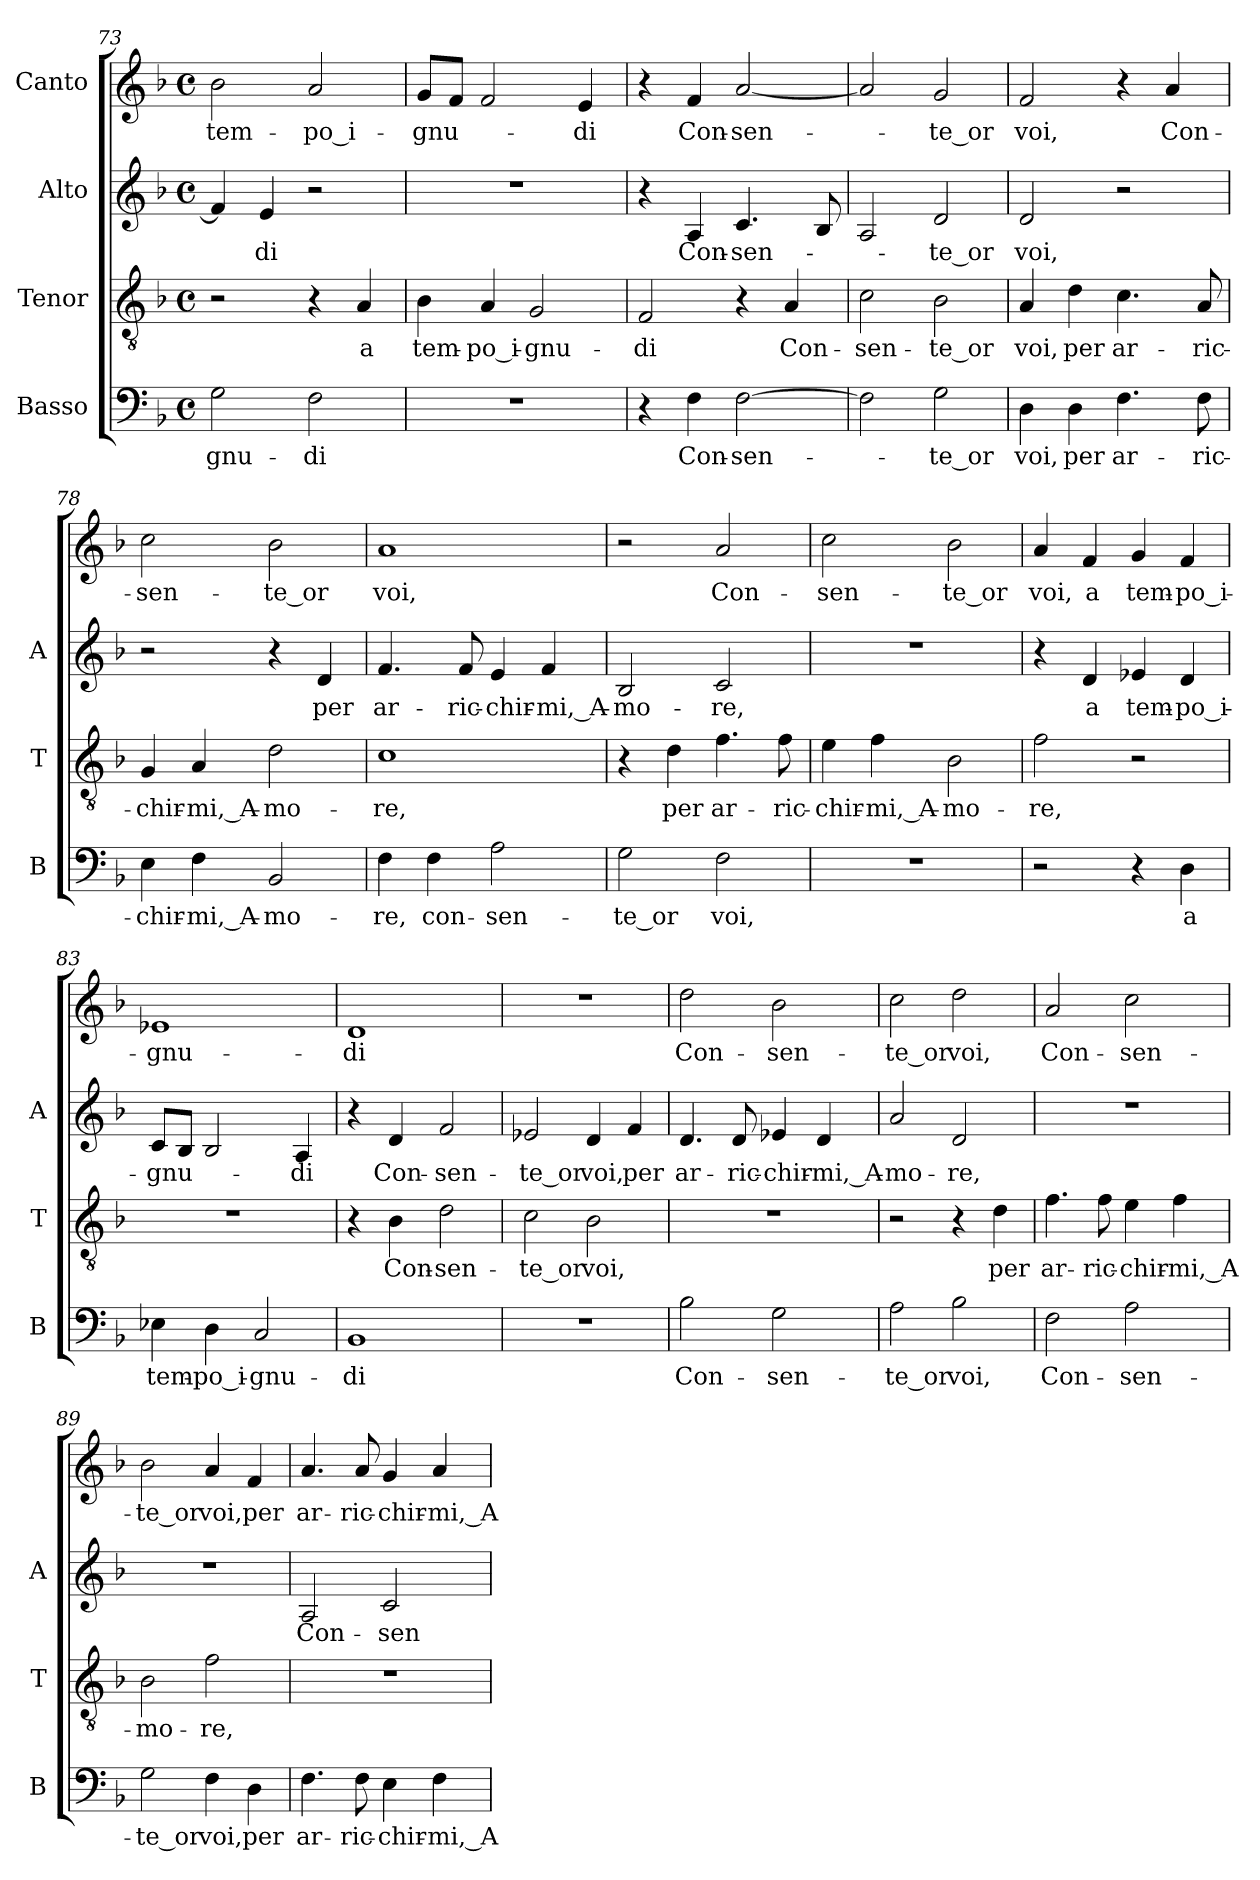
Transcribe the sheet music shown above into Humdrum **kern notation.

**kern	**text	**kern	**text	**kern	**text	**kern	**text
*part4	*part4	*part3	*part3	*part2	*part2	*part1	*part1
*staff4	*staff4	*staff3	*staff3	*staff2	*staff2	*staff1	*staff1
*I"Basso	*	*I"Tenor	*	*I"Alto	*	*I"Canto	*
*I'B	*	*I'T	*	*I'A	*	*	*
*clefF4	*	*clefGv2	*	*clefG2	*	*clefG2	*
*k[b-]	*	*k[b-]	*	*k[b-]	*	*k[b-]	*
*F:	*	*F:	*	*F:	*	*F:	*
*M4/4	*	*M4/4	*	*M4/4	*	*M4/4	*
*met(c)	*	*met(c)	*	*met(c)	*	*met(c)	*
=73	=73	=73	=73	=73	=73	=73	=73
2G	gnu-	2r	.	4f]	.	2b-	tem-
.	.	.	.	4e	-di	.	.
2F	-di	4r	.	2r	.	2a	po_i-
.	.	4A	-a	.	.	.	.
=74	=74	=74	=74	=74	=74	=74	=74
1r	.	4B-	tem-	1r	.	8gL	gnu-
.	.	.	.	.	.	8fJ	.
.	.	4A	po_i-	.	.	2f	.
.	.	2G	gnu-	.	.	.	.
.	.	.	.	.	.	4e	-di
=75	=75	=75	=75	=75	=75	=75	=75
4r	.	2F	-di	4r	.	4r	.
4F	Con-	.	.	4A	Con-	4f	Con-
[2F	sen-	4r	.	4.c	sen-	[2a	sen-
.	.	4A	Con-	.	.	.	.
.	.	.	.	8B-	.	.	.
=76	=76	=76	=76	=76	=76	=76	=76
2F]	.	2c	sen-	2A	.	2a]	.
2G	-te_or	2B-	-te_or	2d	-te_or	2g	-te_or
=77	=77	=77	=77	=77	=77	=77	=77
4D	-voi,	4A	-voi,	2d	-voi,	2f	-voi,
4D	-per	4d	-per	.	.	.	.
4.F	ar-	4.c	ar-	2r	.	4r	.
.	.	.	.	.	.	4a	Con-
8F	ric-	8A	ric-	.	.	.	.
=78	=78	=78	=78	=78	=78	=78	=78
4E	chir-	4G	chir-	2r	.	2cc	sen-
4F	mi,_A-	4A	mi,_A-	.	.	.	.
2BB-	mo-	2d	mo-	4r	.	2b-	-te_or
.	.	.	.	4d	-per	.	.
=79	=79	=79	=79	=79	=79	=79	=79
4F	-re,	1c	-re,	4.f	ar-	1a	-voi,
4F	con-	.	.	.	.	.	.
.	.	.	.	8f	ric-	.	.
2A	sen-	.	.	4e	chir-	.	.
.	.	.	.	4f	mi,_A-	.	.
=80	=80	=80	=80	=80	=80	=80	=80
2G	-te_or	4r	.	2B-	mo-	2r	.
.	.	4d	-per	.	.	.	.
2F	-voi,	4.f	ar-	2c	-re,	2a	Con-
.	.	8f	ric-	.	.	.	.
!!LO:PB:g=z
=81	=81	=81	=81	=81	=81	=81	=81
1r	.	4e	chir-	1r	.	2cc	sen-
.	.	4f	mi,_A-	.	.	.	.
.	.	2B-	mo-	.	.	2b-	-te_or
=82	=82	=82	=82	=82	=82	=82	=82
2r	.	2f	-re,	4r	.	4a	-voi,
.	.	.	.	4d	-a	4f	-a
4r	.	2r	.	4e-X	tem-	4g	tem-
4D	-a	.	.	4d	po_i-	4f	po_i-
=83	=83	=83	=83	=83	=83	=83	=83
4E-X	tem-	1r	.	8cL	gnu-	1e-X	gnu-
.	.	.	.	8B-J	.	.	.
4D	po_i-	.	.	2B-	.	.	.
2C	gnu-	.	.	.	.	.	.
.	.	.	.	4A	-di	.	.
=84	=84	=84	=84	=84	=84	=84	=84
1BB-	-di	4r	.	4r	.	1d	-di
.	.	4B-	Con-	4d	Con-	.	.
.	.	2d	sen-	2f	sen-	.	.
=85	=85	=85	=85	=85	=85	=85	=85
1r	.	2c	-te_or	2e-X	-te_or	1r	.
.	.	2B-	-voi,	4d	-voi,	.	.
.	.	.	.	4f	-per	.	.
=86	=86	=86	=86	=86	=86	=86	=86
2B-	Con-	1r	.	4.d	ar-	2dd	Con-
.	.	.	.	8d	ric-	.	.
2G	sen-	.	.	4e-X	chir-	2b-	sen-
.	.	.	.	4d	mi,_A-	.	.
=87	=87	=87	=87	=87	=87	=87	=87
2A	-te_or	2r	.	2a	mo-	2cc	-te_or
2B-	-voi,	4r	.	2d	-re,	2dd	-voi,
.	.	4d	-per	.	.	.	.
=88	=88	=88	=88	=88	=88	=88	=88
2F	Con-	4.f	ar-	1r	.	2a	Con-
.	.	8f	ric-	.	.	.	.
2A	sen-	4e	chir-	.	.	2cc	sen-
.	.	4f	mi,_A-	.	.	.	.
=89	=89	=89	=89	=89	=89	=89	=89
2G	-te_or	2B-	mo-	1r	.	2b-	-te_or
4F	-voi,	2f	-re,	.	.	4a	-voi,
4D	-per	.	.	.	.	4f	-per
=90	=90	=90	=90	=90	=90	=90	=90
4.F	ar-	1r	.	2A	Con-	4.a	ar-
8F	ric-	.	.	.	.	8a	ric-
4E	chir-	.	.	2c	sen-	4g	chir-
4F	mi,_A-	.	.	.	.	4a	mi,_A-
=	=	=	=	=	=	=	=
*-	*-	*-	*-	*-	*-	*-	*-
